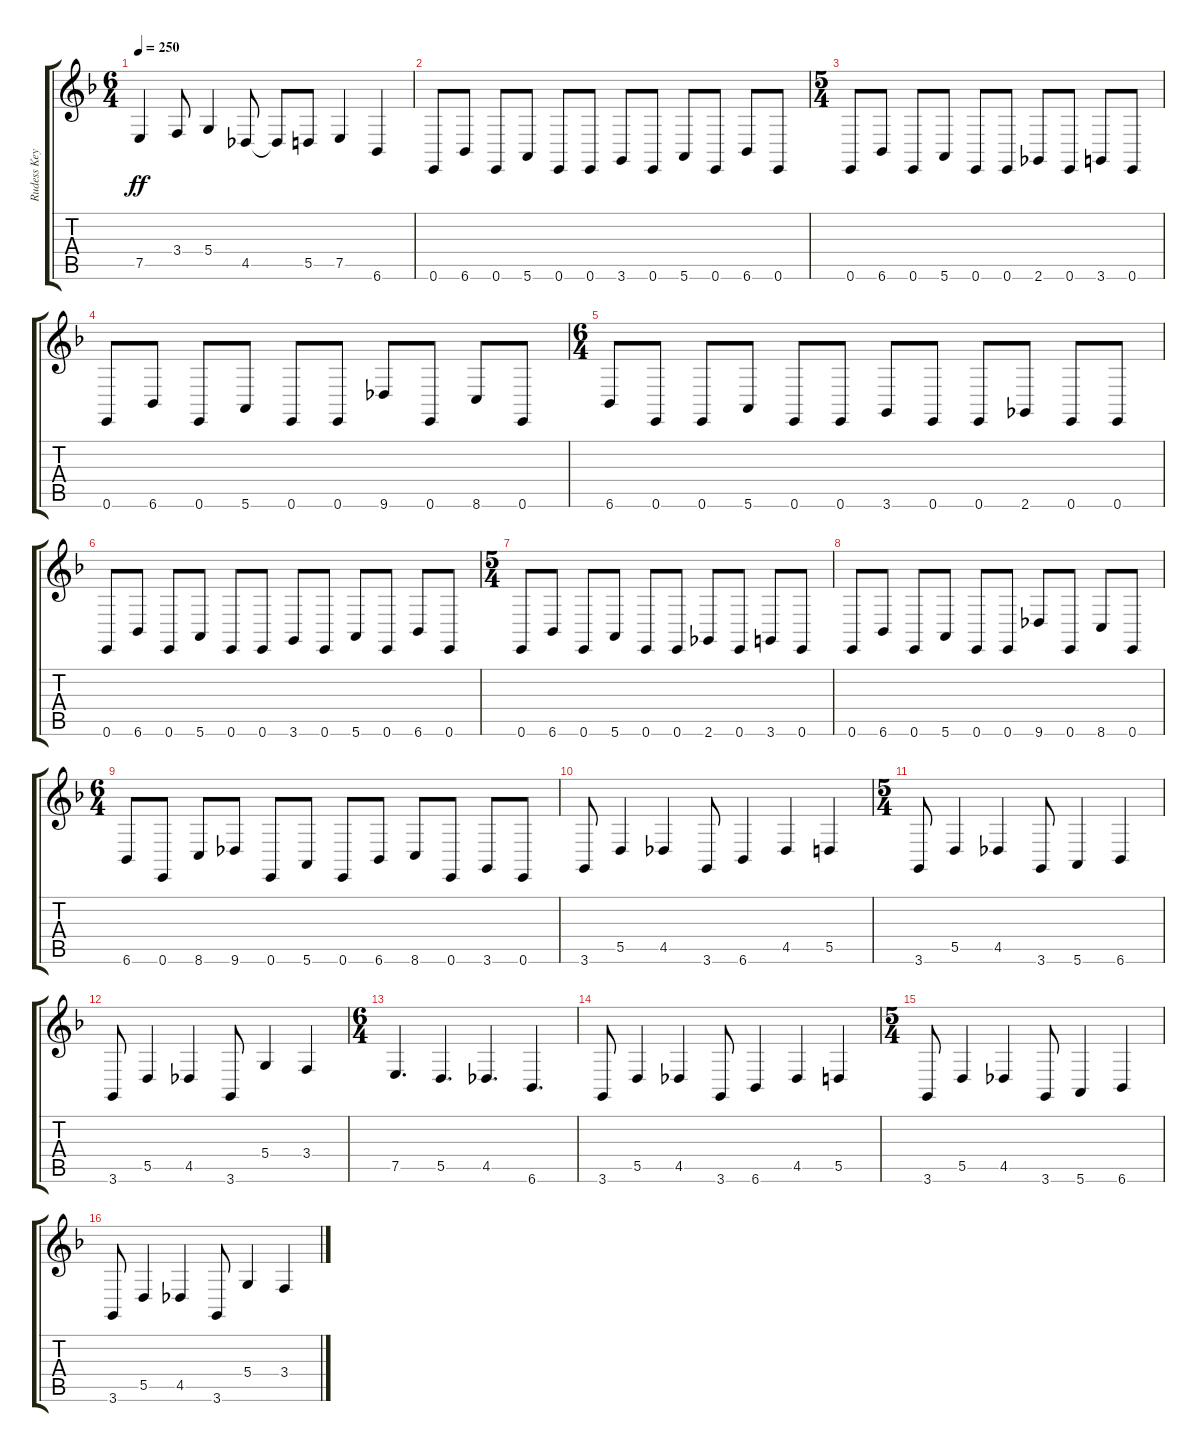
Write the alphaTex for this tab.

\track ("Rudess Keys " "Rudess Key") {instrument stringensemble1}
\staff {score tabs}
\tuning (E4 B3 G3 D3 A2 E2) {hide}
\ts (6 4)
\tempo 250
\clef g2
\ks f
7.5.4{dy ff} 3.4.8 5.4.4 4.5.8 4.5{t}.8 5.5.8 7.5.4 6.6.4 |
0.6.8 6.6.8 0.6.8 5.6.8 0.6.8 0.6.8 3.6.8 0.6.8 5.6.8 0.6.8 6.6.8 0.6.8 |
\ts (5 4)
0.6.8 6.6.8 0.6.8 5.6.8 0.6.8 0.6.8 2.6.8 0.6.8 3.6.8 0.6.8 |
0.6.8 6.6.8 0.6.8 5.6.8 0.6.8 0.6.8 9.6.8 0.6.8 8.6.8 0.6.8 |
\ts (6 4)
6.6.8 0.6.8 0.6.8 5.6.8 0.6.8 0.6.8 3.6.8 0.6.8 0.6.8 2.6.8 0.6.8 0.6.8 |
0.6.8 6.6.8 0.6.8 5.6.8 0.6.8 0.6.8 3.6.8 0.6.8 5.6.8 0.6.8 6.6.8 0.6.8 |
\ts (5 4)
0.6.8 6.6.8 0.6.8 5.6.8 0.6.8 0.6.8 2.6.8 0.6.8 3.6.8 0.6.8 |
0.6.8 6.6.8 0.6.8 5.6.8 0.6.8 0.6.8 9.6.8 0.6.8 8.6.8 0.6.8 |
\ts (6 4)
6.6.8 0.6.8 8.6.8 9.6.8 0.6.8 5.6.8 0.6.8 6.6.8 8.6.8 0.6.8 3.6.8 0.6.8 |
3.6.8 5.5.4 4.5.4 3.6.8 6.6.4 4.5.4 5.5.4 |
\ts (5 4)
3.6.8 5.5.4 4.5.4 3.6.8 5.6.4 6.6.4 |
3.6.8 5.5.4 4.5.4 3.6.8 5.4.4 3.4.4 |
\ts (6 4)
7.5.4{d} 5.5.4{d} 4.5.4{d} 6.6.4{d} |
3.6.8 5.5.4 4.5.4 3.6.8 6.6.4 4.5.4 5.5.4 |
\ts (5 4)
3.6.8 5.5.4 4.5.4 3.6.8 5.6.4 6.6.4 |
3.6.8 5.5.4 4.5.4 3.6.8 5.4.4 3.4.4
